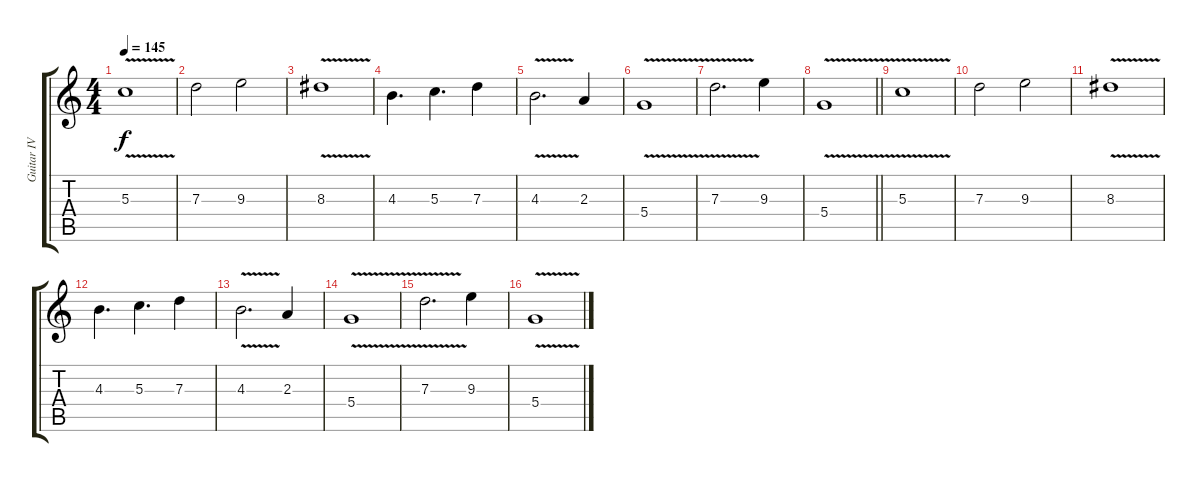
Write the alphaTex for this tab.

\track ("Guitar IV" "Guitar IV") {instrument overdrivenguitar}
\staff {score tabs}
\tuning (E4 B3 G3 D3 A2 E2) {hide}
\ts (4 4)
\tempo 145
\clef g2
\ks c
5.3{v}.1{dy f} |
7.3.2 9.3.2 |
8.3{v}.1 |
4.3.4{d} 5.3.4{d} 7.3.4 |
4.3{v}.2{d} 2.3.4 |
5.4{v}.1 |
7.3{v}.2{d} 9.3.4 |
\barLineRight lightlight
5.4{v}.1 |
5.3{v}.1 |
7.3.2 9.3.2 |
8.3{v}.1 |
4.3.4{d} 5.3.4{d} 7.3.4 |
4.3{v}.2{d} 2.3.4 |
5.4{v}.1 |
7.3{v}.2{d} 9.3.4 |
5.4{v}.1
